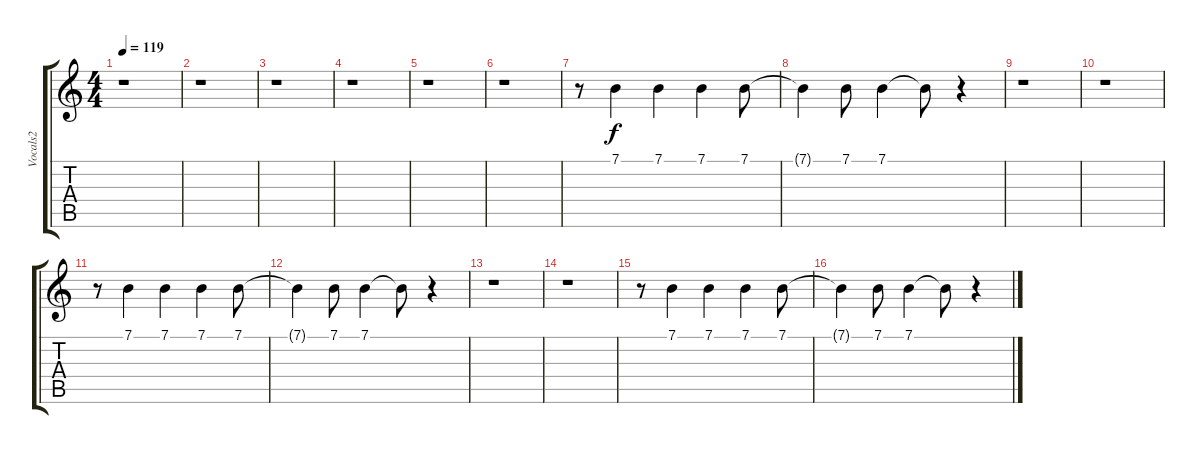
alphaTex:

\track ("Vocals2" "Vocals2") {instrument choiraahs}
\staff {score tabs}
\tuning (E4 B3 G3 D3 A2 E2) {hide}
\ts (4 4)
\tempo 119
\clef g2
\ks c
r.1{dy f} |
r.1 |
r.1 |
r.1 |
r.1 |
r.1 |
r.8 7.1.4 7.1.4 7.1.4 7.1.8 |
7.1{t}.4 7.1.8 7.1.4 7.1{t}.8 r.4 |
r.1 |
r.1 |
r.8 7.1.4 7.1.4 7.1.4 7.1.8 |
7.1{t}.4 7.1.8 7.1.4 7.1{t}.8 r.4 |
r.1 |
r.1 |
r.8 7.1.4 7.1.4 7.1.4 7.1.8 |
7.1{t}.4 7.1.8 7.1.4 7.1{t}.8 r.4
